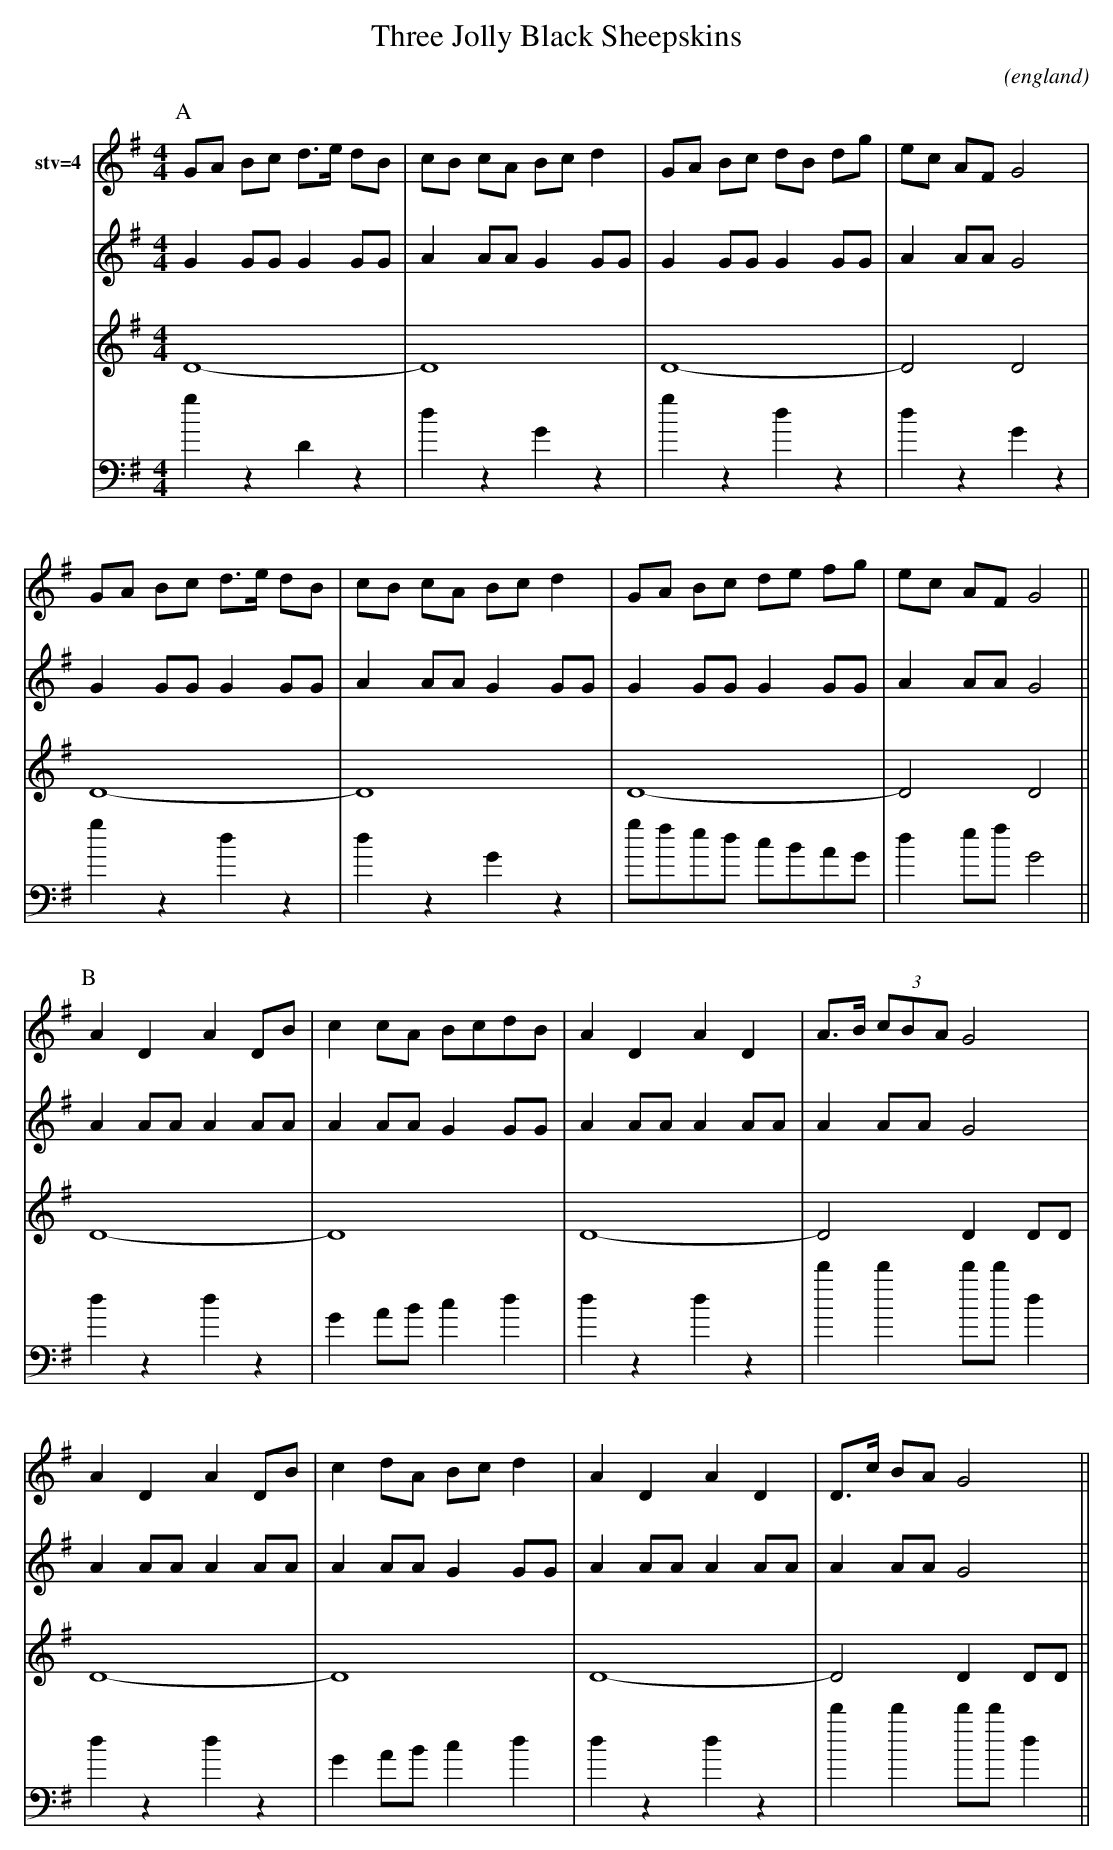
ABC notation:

X:1
T:Three Jolly Black Sheepskins
O:england
M:4/4
L:1/8
C:
K:G
V:1                     nm=       stv=4
V:2                     nm=
V:3
V:4     clef=bass       nm=
P:A
V:1
GA Bc d>e dB|cB cA Bc d2|GA Bc dB dg|ec  AF    G4|
GA Bc d>e dB|cB cA Bc d2|GA Bc de fg|ec  AF    G4||
V:2
G2 GG G2  GG|A2 AA G2 GG|G2 GG G2 GG|A2  AA    G4|
G2 GG G2  GG|A2 AA G2 GG|G2 GG G2 GG|A2  AA    G4||
V:3
D8-|D8|D8-|D4        D4|
D8-|D8|D8-|D4        D4||
V:4
g2 z2 D2  z2|d2 z2 G2 z2|g2 z2 d2 z2|d2  z2    G2   z2|
g2 z2 d2  z2|d2 z2 G2 z2|gfed  cBAG|d2  ef    G4||
P:B
V:1
A2 D2 A2  DB|c2 cA BcdB|A2 D2 A2 D2|A>B (3cBA G4|
A2 D2 A2  DB|c2 dA Bc d2|A2 D2 A2 D2|D>c BA    G4||
V:2
A2 AA A2  AA|A2 AA G2 GG|A2 AA A2 AA|A2  AA    G4|
A2 AA A2  AA|A2 AA G2 GG|A2 AA A2 AA|A2  AA    G4||
V:3
D8-|D8|D8-|D4        D2   DD|
D8-|D8|D8-|D4        D2   DD||
V:4
d2 z2 d2  z2|G2 AB c2 d2|d2 z2 d2 z2|d'2 d'2   d'd' d2|
d2 z2 d2  z2|G2 AB c2 d2|d2 z2 d2 z2|d'2 d'2   d'd' d2||
